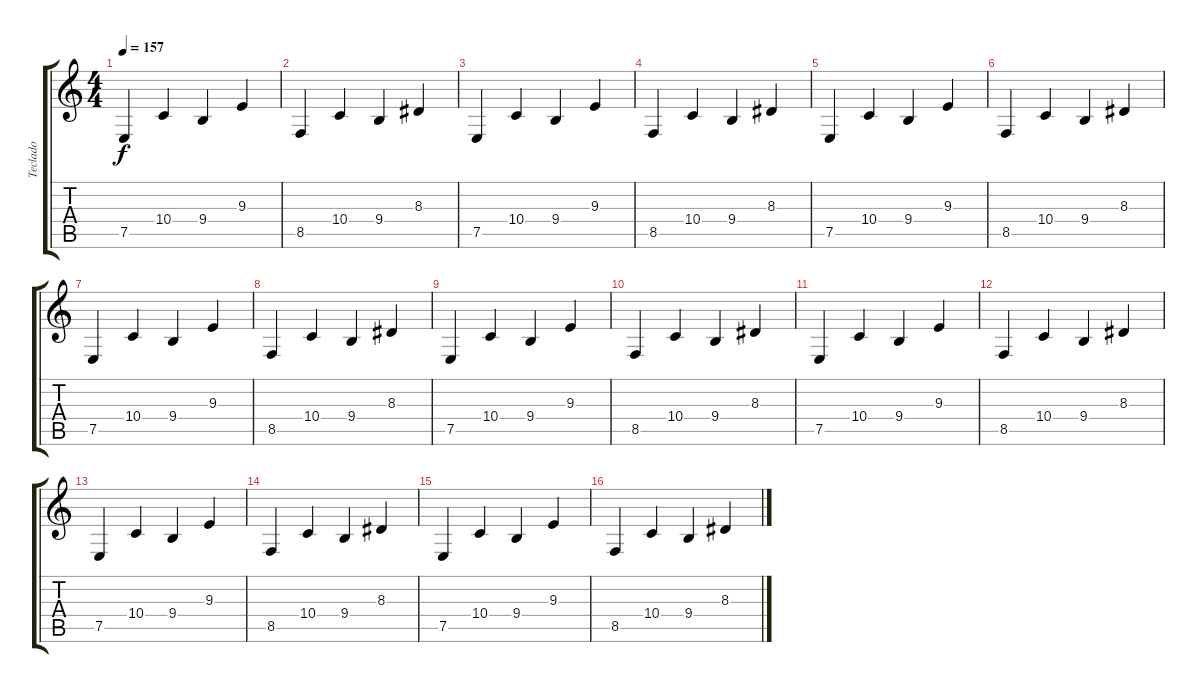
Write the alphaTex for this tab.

\track ("Teclado" "Teclado") {instrument choiraahs}
\staff {score tabs}
\tuning (E4 B3 G3 D3 A2 E2) {hide}
\ts (4 4)
\tempo 157
\clef g2
\ks c
7.5.4{dy f} 10.4.4 9.4.4 9.3.4 |
8.5.4 10.4.4 9.4.4 8.3.4 |
7.5.4 10.4.4 9.4.4 9.3.4 |
8.5.4 10.4.4 9.4.4 8.3.4 |
7.5.4 10.4.4 9.4.4 9.3.4 |
8.5.4 10.4.4 9.4.4 8.3.4 |
7.5.4 10.4.4 9.4.4 9.3.4 |
8.5.4 10.4.4 9.4.4 8.3.4 |
7.5.4 10.4.4 9.4.4 9.3.4 |
8.5.4 10.4.4 9.4.4 8.3.4 |
7.5.4 10.4.4 9.4.4 9.3.4 |
8.5.4 10.4.4 9.4.4 8.3.4 |
7.5.4 10.4.4 9.4.4 9.3.4 |
8.5.4 10.4.4 9.4.4 8.3.4 |
7.5.4 10.4.4 9.4.4 9.3.4 |
8.5.4 10.4.4 9.4.4 8.3.4
